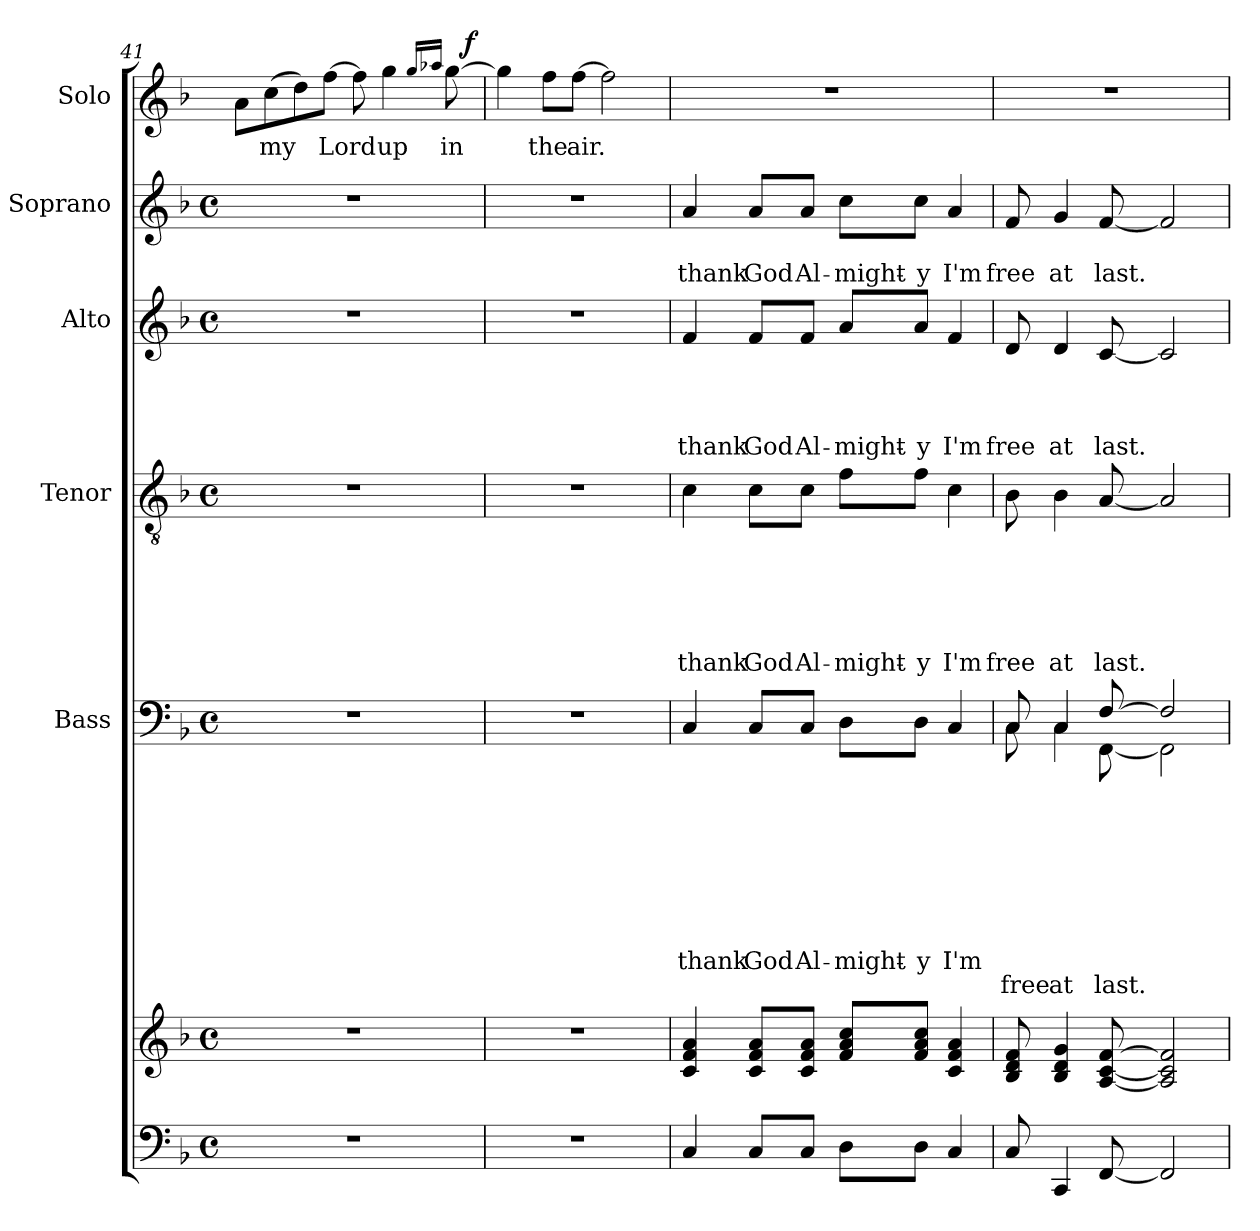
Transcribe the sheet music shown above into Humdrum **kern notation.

**kern	**kern	**kern	**text	**text	**text	**text	**text	**text	**text	**text	**text	**kern	**text	**text	**text	**text	**text	**text	**kern	**text	**text	**text	**text	**kern	**text	**text	**kern	**text	**dynam
*part7	*part6	*part5	*part5	*part5	*part5	*part5	*part5	*part5	*part5	*part5	*part5	*part4	*part4	*part4	*part4	*part4	*part4	*part4	*part3	*part3	*part3	*part3	*part3	*part2	*part2	*part2	*part1	*part1	*part1
*staff7	*staff6	*staff5	*staff5	*staff5	*staff5	*staff5	*staff5	*staff5	*staff5	*staff5	*staff5	*staff4	*staff4	*staff4	*staff4	*staff4	*staff4	*staff4	*staff3	*staff3	*staff3	*staff3	*staff3	*staff2	*staff2	*staff2	*staff1	*staff1	*staff1
*	*	*I"Bass	*	*	*	*	*	*	*	*	*	*I"Tenor	*	*	*	*	*	*	*I"Alto	*	*	*	*	*I"Soprano	*	*	*I"Solo	*	*
*	*	*I'B	*	*	*	*	*	*	*	*	*	*I'T	*	*	*	*	*	*	*I'A	*	*	*	*	*I'S	*	*	*I'Solo	*	*
*clefF4	*clefG2	*clefF4	*	*	*	*	*	*	*	*	*	*clefGv2	*	*	*	*	*	*	*clefG2	*	*	*	*	*clefG2	*	*	*clefG2	*	*
*k[b-]	*k[b-]	*k[b-]	*	*	*	*	*	*	*	*	*	*k[b-]	*	*	*	*	*	*	*k[b-]	*	*	*	*	*k[b-]	*	*	*k[b-]	*	*
*F:	*F:	*F:	*	*	*	*	*	*	*	*	*	*F:	*	*	*	*	*	*	*F:	*	*	*	*	*F:	*	*	*F:	*	*
*M4/4	*M4/4	*M4/4	*	*	*	*	*	*	*	*	*	*M4/4	*	*	*	*	*	*	*M4/4	*	*	*	*	*M4/4	*	*	*	*	*
*met(c)	*met(c)	*met(c)	*	*	*	*	*	*	*	*	*	*met(c)	*	*	*	*	*	*	*met(c)	*	*	*	*	*met(c)	*	*	*	*	*
=41	=41	=41	=41	=41	=41	=41	=41	=41	=41	=41	=41	=41	=41	=41	=41	=41	=41	=41	=41	=41	=41	=41	=41	=41	=41	=41	=41	=41	=41
*	*	*	*	*	*	*	*	*	*	*	*	*	*	*	*	*	*	*	*	*	*	*	*	*	*	*	*^	*	*
1r	1r	1r	.	.	.	.	.	.	.	.	.	1r	.	.	.	.	.	.	1r	.	.	.	.	1r	.	.	8a\L	2...ryy	.	.
!	!	!	!	!	!	!	!	!	!	!	!	!	!	!	!	!	!	!	!	!	!	!	!	!	!	!	!	!	!LO:LY:b	!
.	.	.	.	.	.	.	.	.	.	.	.	.	.	.	.	.	.	.	.	.	.	.	.	.	.	.	(>8cc\	.	my	.
.	.	.	.	.	.	.	.	.	.	.	.	.	.	.	.	.	.	.	.	.	.	.	.	.	.	.	8dd\)	.	.	.
!	!	!	!	!	!	!	!	!	!	!	!	!	!	!	!	!	!	!	!	!	!	!	!	!	!	!	!	!	!LO:LY:b	!
.	.	.	.	.	.	.	.	.	.	.	.	.	.	.	.	.	.	.	.	.	.	.	.	.	.	.	[>8ff\J	.	Lord	.
.	.	.	.	.	.	.	.	.	.	.	.	.	.	.	.	.	.	.	.	.	.	.	.	.	.	.	8ff\]	.	.	.
!	!	!	!	!	!	!	!	!	!	!	!	!	!	!	!	!	!	!	!	!	!	!	!	!	!	!	!	!	!LO:LY:b	!
.	.	.	.	.	.	.	.	.	.	.	.	.	.	.	.	.	.	.	.	.	.	.	.	.	.	.	4gg\	.	up	.
.	.	.	.	.	.	.	.	.	.	.	.	.	.	.	.	.	.	.	.	.	.	.	.	.	.	.	16qgg/LL	.	.	.
.	.	.	.	.	.	.	.	.	.	.	.	.	.	.	.	.	.	.	.	.	.	.	.	.	.	.	16qaa-X/JJ	.	.	.
!	!	!	!	!	!	!	!	!	!	!	!	!	!	!	!	!	!	!	!	!	!	!	!	!	!	!	!	!	!LO:LY:b	!
.	.	.	.	.	.	.	.	.	.	.	.	.	.	.	.	.	.	.	.	.	.	.	.	.	.	.	[>8gg\	.	in	.
!	!	!	!	!	!	!	!	!	!	!	!	!	!	!	!	!	!	!	!	!	!	!	!	!	!	!	!	!	!	!LO:DY:a
.	.	.	.	.	.	.	.	.	.	.	.	.	.	.	.	.	.	.	.	.	.	.	.	.	.	.	.	16ryy	.	f
*	*	*	*	*	*	*	*	*	*	*	*	*	*	*	*	*	*	*	*	*	*	*	*	*	*	*	*v	*v	*	*
=42	=42	=42	=42	=42	=42	=42	=42	=42	=42	=42	=42	=42	=42	=42	=42	=42	=42	=42	=42	=42	=42	=42	=42	=42	=42	=42	=42	=42	=42
1r	1r	1r	.	.	.	.	.	.	.	.	.	1r	.	.	.	.	.	.	1r	.	.	.	.	1r	.	.	4gg\]	.	.
!	!	!	!	!	!	!	!	!	!	!	!	!	!	!	!	!	!	!	!	!	!	!	!	!	!	!	!	!LO:LY:b	!
.	.	.	.	.	.	.	.	.	.	.	.	.	.	.	.	.	.	.	.	.	.	.	.	.	.	.	8ff\L	the	.
!	!	!	!	!	!	!	!	!	!	!	!	!	!	!	!	!	!	!	!	!	!	!	!	!	!	!	!	!LO:LY:b	!
.	.	.	.	.	.	.	.	.	.	.	.	.	.	.	.	.	.	.	.	.	.	.	.	.	.	.	[>8ff\J	air.	.
.	.	.	.	.	.	.	.	.	.	.	.	.	.	.	.	.	.	.	.	.	.	.	.	.	.	.	2ff\]	.	.
=43	=43	=43	=43	=43	=43	=43	=43	=43	=43	=43	=43	=43	=43	=43	=43	=43	=43	=43	=43	=43	=43	=43	=43	=43	=43	=43	=43	=43	=43
!	!	!	!	!	!	!	!	!	!	!LO:LY:b	!	!	!	!	!	!	!	!LO:LY:b	!	!	!	!	!LO:LY:b	!	!	!LO:LY:b	!	!	!
4C/	4c/ 4f/ 4a/	4C/	.	.	.	.	.	.	.	thank	.	4c\	.	.	.	.	.	thank	4f/	.	.	.	thank	4a/	.	thank	1r	.	.
!	!	!	!	!	!	!	!	!	!	!LO:LY:b	!	!	!	!	!	!	!	!LO:LY:b	!	!	!	!	!LO:LY:b	!	!	!LO:LY:b	!	!	!
8C/L	8c/ 8f/ 8a/L	8C/L	.	.	.	.	.	.	.	God	.	8c\L	.	.	.	.	.	God	8f/L	.	.	.	God	8a/L	.	God	.	.	.
!	!	!	!	!	!	!	!	!	!	!LO:LY:b	!	!	!	!	!	!	!	!LO:LY:b	!	!	!	!	!LO:LY:b	!	!	!LO:LY:b	!	!	!
8C/J	8c/ 8f/ 8a/J	8C/J	.	.	.	.	.	.	.	Al-	.	8c\J	.	.	.	.	.	Al-	8f/J	.	.	.	Al-	8a/J	.	Al-	.	.	.
!	!	!	!	!	!	!	!	!	!	!LO:LY:b	!	!	!	!	!	!	!	!LO:LY:b	!	!	!	!	!LO:LY:b	!	!	!LO:LY:b	!	!	!
8D\L	8f/ 8a/ 8cc/L	8D\L	.	.	.	.	.	.	.	-might-	.	8f\L	.	.	.	.	.	-might-	8a/L	.	.	.	-might-	8cc\L	.	-might-	.	.	.
!	!	!	!	!	!	!	!	!	!	!LO:LY:b:rj	!	!	!	!	!	!	!	!LO:LY:b:rj	!	!	!	!	!LO:LY:b:rj	!	!	!LO:LY:b:rj	!	!	!
8D\J	8f/ 8a/ 8cc/J	8D\J	.	.	.	.	.	.	.	-y	.	8f\J	.	.	.	.	.	-y	8a/J	.	.	.	-y	8cc\J	.	-y	.	.	.
!	!	!	!	!	!	!	!	!	!	!LO:LY:b	!	!	!	!	!	!	!	!LO:LY:b	!	!	!	!	!LO:LY:b	!	!	!LO:LY:b	!	!	!
4C/	4c/ 4f/ 4a/	4C/	.	.	.	.	.	.	.	I'm	.	4c\	.	.	.	.	.	I'm	4f/	.	.	.	I'm	4a/	.	I'm	.	.	.
=44	=44	=44	=44	=44	=44	=44	=44	=44	=44	=44	=44	=44	=44	=44	=44	=44	=44	=44	=44	=44	=44	=44	=44	=44	=44	=44	=44	=44	=44
!	!	!	!	!	!	!	!	!	!	!	!LO:LY:b	!	!	!	!	!	!	!LO:LY:b	!	!	!	!	!LO:LY:b	!	!	!LO:LY:b	!	!	!
*	*	*^	*	*	*	*	*	*	*	*	*	*	*	*	*	*	*	*	*	*	*	*	*	*	*	*	*	*	*
8C/	8B-/ 8d/ 8f/	8C/	8C\	.	.	.	.	.	.	.	.	free	8B-\	.	.	.	.	.	free	8d/	.	.	.	free	8f/	.	free	1r	.	.
!	!	!	!	!	!	!	!	!	!	!	!	!LO:LY:b	!	!	!	!	!	!	!LO:LY:b	!	!	!	!	!LO:LY:b	!	!	!LO:LY:b	!	!	!
4CC/	4B-/ 4d/ 4g/	4C/	4C\	.	.	.	.	.	.	.	.	at	4B-\	.	.	.	.	.	at	4d/	.	.	.	at	4g/	.	at	.	.	.
!	!	!	!	!	!	!	!	!	!	!	!	!LO:LY:b	!	!	!	!	!	!	!LO:LY:b	!	!	!	!	!LO:LY:b	!	!	!LO:LY:b	!	!	!
[<8FF/	[<8A/ [<8c/ [>8f/	[>8F/	[<8FF\	.	.	.	.	.	.	.	.	last.	[<8A/	.	.	.	.	.	last.	[<8c/	.	.	.	last.	[<8f/	.	last.	.	.	.
2FF/]	2A/] 2c/] 2f/]	2F/]	2FF\]	.	.	.	.	.	.	.	.	.	2A/]	.	.	.	.	.	.	2c/]	.	.	.	.	2f/]	.	.	.	.	.
*	*	*v	*v	*	*	*	*	*	*	*	*	*	*	*	*	*	*	*	*	*	*	*	*	*	*	*	*	*	*	*
=	=	=	=	=	=	=	=	=	=	=	=	=	=	=	=	=	=	=	=	=	=	=	=	=	=	=	=	=	=
*-	*-	*-	*-	*-	*-	*-	*-	*-	*-	*-	*-	*-	*-	*-	*-	*-	*-	*-	*-	*-	*-	*-	*-	*-	*-	*-	*-	*-	*-
